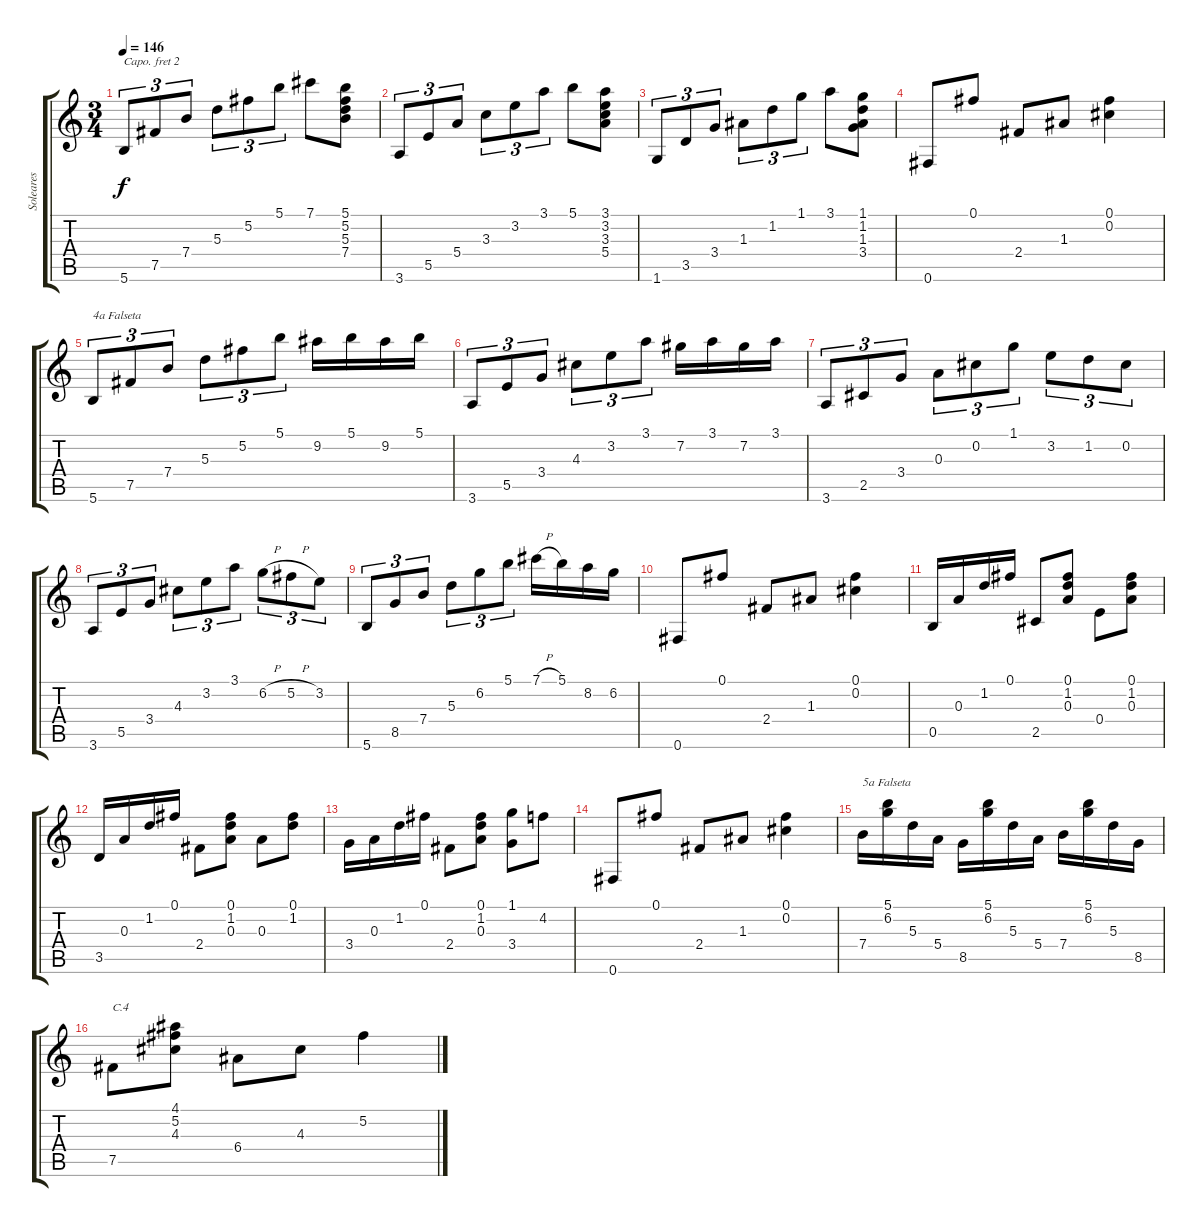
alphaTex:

\track ("Soleares" "Soleares") {instrument acousticguitarnylon}
\staff {score tabs}
\capo 2
\tuning (E4 B3 G3 D3 A2 E2) {hide}
\ts (3 4)
\tempo 146
\clef g2
\ks c
5.6.8{tu (3 2) dy f} 7.5.8{tu (3 2)} 7.4.8{tu (3 2)} 5.3.8{tu (3 2)} 5.2.8{tu (3 2)} 5.1.8{tu (3 2)} 7.1.8 (5.1 5.2 5.3 7.4).8 |
3.6.8{tu (3 2)} 5.5.8{tu (3 2)} 5.4.8{tu (3 2)} 3.3.8{tu (3 2)} 3.2.8{tu (3 2)} 3.1.8{tu (3 2)} 5.1.8 (3.1 3.2 3.3 5.4).8 |
1.6.8{tu (3 2)} 3.5.8{tu (3 2)} 3.4.8{tu (3 2)} 1.3.8{tu (3 2)} 1.2.8{tu (3 2)} 1.1.8{tu (3 2)} 3.1.8 (1.1 1.2 1.3 3.4).8 |
0.6.8 0.1.8 2.4.8 1.3.8 (0.1 0.2).4 |
5.6.8{tu (3 2) txt "4a Falseta"} 7.5.8{tu (3 2)} 7.4.8{tu (3 2)} 5.3.8{tu (3 2)} 5.2.8{tu (3 2)} 5.1.8{tu (3 2)} 9.2.16 5.1.16 9.2.16 5.1.16 |
3.6.8{tu (3 2)} 5.5.8{tu (3 2)} 3.4.8{tu (3 2)} 4.3.8{tu (3 2)} 3.2.8{tu (3 2)} 3.1.8{tu (3 2)} 7.2.16 3.1.16 7.2.16 3.1.16 |
3.6.8{tu (3 2)} 2.5.8{tu (3 2)} 3.4.8{tu (3 2)} 0.3.8{tu (3 2)} 0.2.8{tu (3 2)} 1.1.8{tu (3 2)} 3.2.8{tu (3 2)} 1.2.8{tu (3 2)} 0.2.8{tu (3 2)} |
3.6.8{tu (3 2)} 5.5.8{tu (3 2)} 3.4.8{tu (3 2)} 4.3.8{tu (3 2)} 3.2.8{tu (3 2)} 3.1.8{tu (3 2)} 6.2{h}.8{tu (3 2)} 5.2{h}.8{tu (3 2)} 3.2.8{tu (3 2)} |
5.6.8{tu (3 2)} 8.5.8{tu (3 2)} 7.4.8{tu (3 2)} 5.3.8{tu (3 2)} 6.2.8{tu (3 2)} 5.1.8{tu (3 2)} 7.1{h}.16 5.1.16 8.2.16 6.2.16 |
0.6.8 0.1.8 2.4.8 1.3.8 (0.1 0.2).4 |
0.5.16 0.3.16 1.2.16 0.1.16 2.5.8 (0.1 1.2 0.3).8 0.4.8 (0.1 1.2 0.3).8 |
3.5.16 0.3.16 1.2.16 0.1.16 2.4.8 (0.1 1.2 0.3).8 0.3.8 (0.1 1.2).8 |
3.4.16 0.3.16 1.2.16 0.1.16 2.4.8 (0.1 1.2 0.3).8 (1.1 3.4).8 4.2.8 |
0.6.8 0.1.8 2.4.8 1.3.8 (0.1 0.2).4 |
7.4.16{txt "5a Falseta"} (5.1 6.2).16 5.3.16 5.4.16 8.5.16 (5.1 6.2).16 5.3.16 5.4.16 7.4.16 (5.1 6.2).16 5.3.16 8.5.16 |
7.5.8{txt "C.4"} (4.1 5.2 4.3).8 6.4.8 4.3.8 5.2.4
